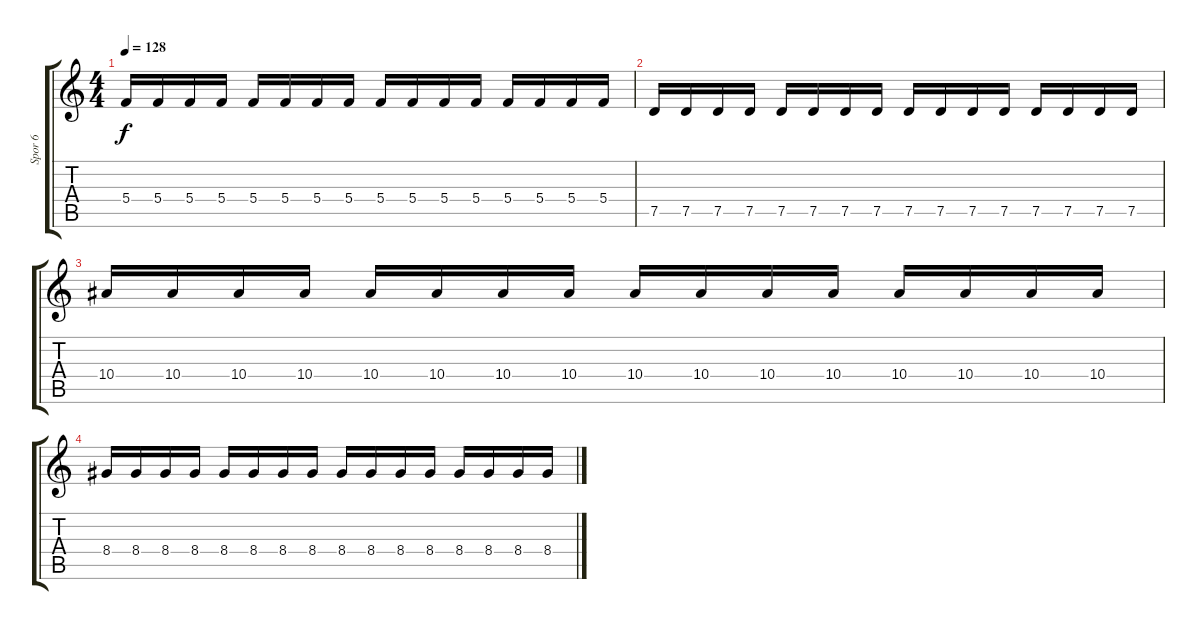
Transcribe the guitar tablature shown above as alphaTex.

\track ("Spor 6" "Spor 6") {instrument distortionguitar}
\staff {score tabs}
\tuning (D4 A3 F3 C3 G2 C2) {hide}
\ts (4 4)
\tempo 128
\clef g2
\ks c
5.4.16{dy f} 5.4.16 5.4.16 5.4.16 5.4.16 5.4.16 5.4.16 5.4.16 5.4.16 5.4.16 5.4.16 5.4.16 5.4.16 5.4.16 5.4.16 5.4.16 |
7.5.16 7.5.16 7.5.16 7.5.16 7.5.16 7.5.16 7.5.16 7.5.16 7.5.16 7.5.16 7.5.16 7.5.16 7.5.16 7.5.16 7.5.16 7.5.16 |
10.4.16 10.4.16 10.4.16 10.4.16 10.4.16 10.4.16 10.4.16 10.4.16 10.4.16 10.4.16 10.4.16 10.4.16 10.4.16 10.4.16 10.4.16 10.4.16 |
8.4.16 8.4.16 8.4.16 8.4.16 8.4.16 8.4.16 8.4.16 8.4.16 8.4.16 8.4.16 8.4.16 8.4.16 8.4.16 8.4.16 8.4.16 8.4.16
